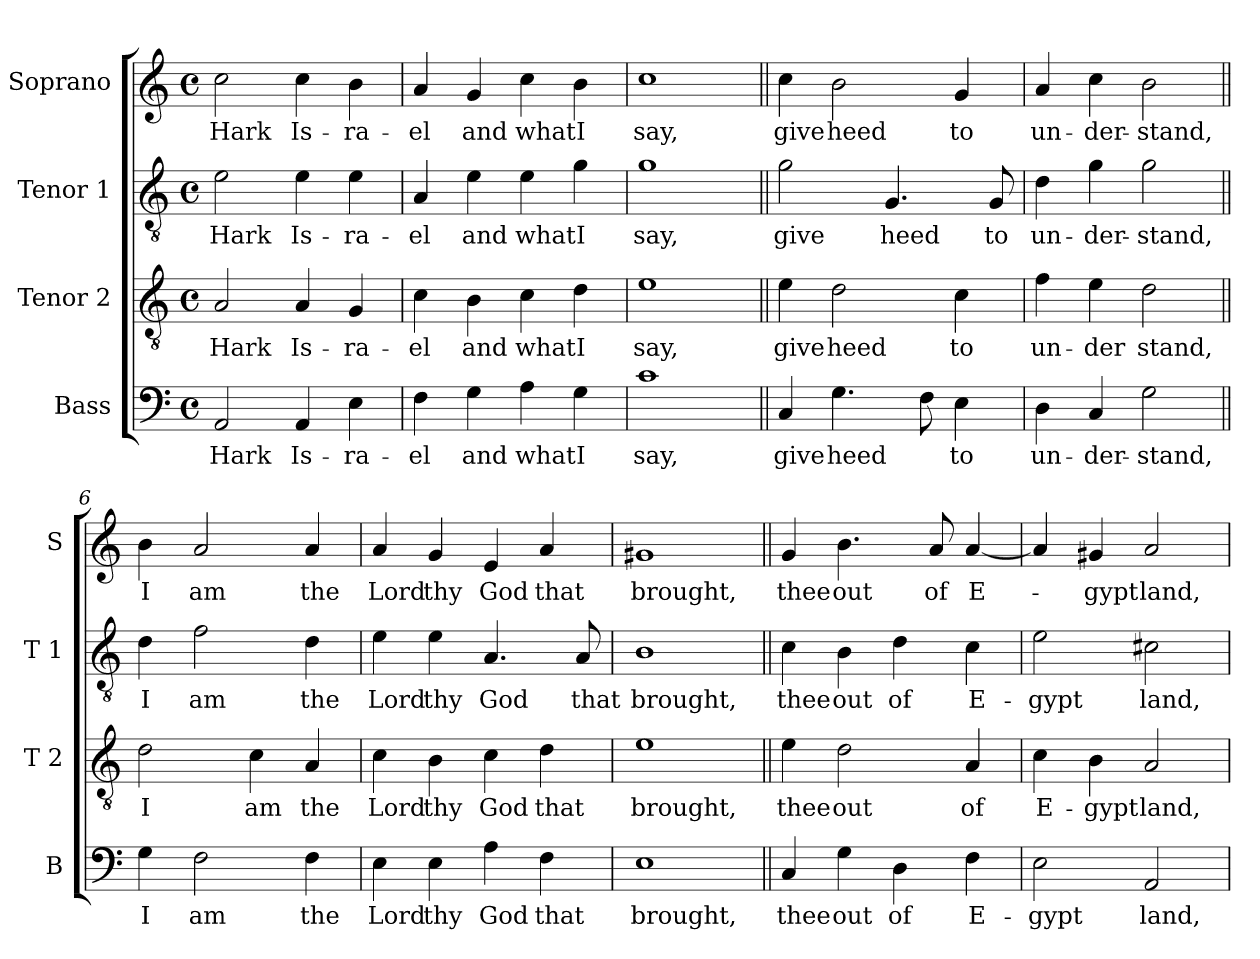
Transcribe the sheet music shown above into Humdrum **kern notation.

**kern	**text	**kern	**text	**kern	**text	**kern	**text
*part4	*part4	*part3	*part3	*part2	*part2	*part1	*part1
*staff4	*staff4	*staff3	*staff3	*staff2	*staff2	*staff1	*staff1
*I"Bass	*	*I"Tenor 2	*	*I"Tenor 1	*	*I"Soprano	*
*I'B	*	*I'T 2	*	*I'T 1	*	*I'S	*
*clefF4	*	*clefGv2	*	*clefGv2	*	*clefG2	*
*k[]	*	*k[]	*	*k[]	*	*k[]	*
*C:	*	*C:	*	*C:	*	*C:	*
*M4/4	*	*M4/4	*	*M4/4	*	*M4/4	*
*met(c)	*	*met(c)	*	*met(c)	*	*met(c)	*
=1	=1	=1	=1	=1	=1	=1	=1
!	!LO:LY:b	!	!LO:LY:b	!	!LO:LY:b	!	!LO:LY:b
2AA/	Hark	2A/	Hark	2e\	Hark	2cc\	Hark
!	!LO:LY:b	!	!LO:LY:b	!	!LO:LY:b	!	!LO:LY:b
4AA/	Is-	4A/	Is-	4e\	Is-	4cc\	Is-
!	!LO:LY:b	!	!LO:LY:b	!	!LO:LY:b	!	!LO:LY:b
4E\	-ra-	4G/	-ra-	4e\	-ra-	4b\	-ra-
=2	=2	=2	=2	=2	=2	=2	=2
!	!LO:LY:b	!	!LO:LY:b	!	!LO:LY:b	!	!LO:LY:b
4F\	-el	4c\	-el	4A/	-el	4a/	-el
!	!LO:LY:b	!	!LO:LY:b	!	!LO:LY:b	!	!LO:LY:b
4G\	and	4B\	and	4e\	and	4g/	and
!	!LO:LY:b	!	!LO:LY:b	!	!LO:LY:b	!	!LO:LY:b
4A\	what	4c\	what	4e\	what	4cc\	what
!	!LO:LY:b	!	!LO:LY:b	!	!LO:LY:b	!	!LO:LY:b
4G\	I	4d\	I	4g\	I	4b\	I
=3	=3	=3	=3	=3	=3	=3	=3
!	!LO:LY:b	!	!LO:LY:b	!	!LO:LY:b	!	!LO:LY:b
1c	say,	1e	say,	1g	say,	1cc	say,
=4||	=4||	=4||	=4||	=4||	=4||	=4||	=4||
!	!LO:LY:b	!	!LO:LY:b	!	!LO:LY:b	!	!LO:LY:b
4C/	give	4e\	give	2g\	give	4cc\	give
!	!LO:LY:b	!	!LO:LY:b	!	!	!	!LO:LY:b
4.G\	heed	2d\	heed	.	.	2b\	heed
!	!	!	!	!	!LO:LY:b	!	!
.	.	.	.	4.G/	heed	.	.
8F\	.	.	.	.	.	.	.
!	!LO:LY:b	!	!LO:LY:b	!	!	!	!LO:LY:b
4E\	to	4c\	to	.	.	4g/	to
!	!	!	!	!	!LO:LY:b	!	!
.	.	.	.	8G/	to	.	.
=5	=5	=5	=5	=5	=5	=5	=5
!	!LO:LY:b	!	!LO:LY:b	!	!LO:LY:b	!	!LO:LY:b
4D\	un-	4f\	un-	4d\	un-	4a/	un-
!	!LO:LY:b	!	!LO:LY:b	!	!LO:LY:b	!	!LO:LY:b
4C/	-der-	4e\	-der	4g\	-der-	4cc\	-der-
!	!LO:LY:b	!	!LO:LY:b	!	!LO:LY:b	!	!LO:LY:b
2G\	-stand,	2d\	stand,	2g\	-stand,	2b\	-stand,
!!LO:LB:g=z
=6||	=6||	=6||	=6||	=6||	=6||	=6||	=6||
!	!LO:LY:b	!	!LO:LY:b	!	!LO:LY:b	!	!LO:LY:b
4G\	I	2d\	I	4d\	I	4b\	I
!	!LO:LY:b	!	!	!	!LO:LY:b	!	!LO:LY:b
2F\	am	.	.	2f\	am	2a/	am
!	!	!	!LO:LY:b	!	!	!	!
.	.	4c\	am	.	.	.	.
!	!LO:LY:b	!	!LO:LY:b	!	!LO:LY:b	!	!LO:LY:b
4F\	the	4A/	the	4d\	the	4a/	the
=7	=7	=7	=7	=7	=7	=7	=7
!	!LO:LY:b	!	!LO:LY:b	!	!LO:LY:b	!	!LO:LY:b
4E\	Lord	4c\	Lord	4e\	Lord	4a/	Lord
!	!LO:LY:b	!	!LO:LY:b	!	!LO:LY:b	!	!LO:LY:b
4E\	thy	4B\	thy	4e\	thy	4g/	thy
!	!LO:LY:b	!	!LO:LY:b	!	!LO:LY:b	!	!LO:LY:b
4A\	God	4c\	God	4.A/	God	4e/	God
!	!LO:LY:b	!	!LO:LY:b	!	!	!	!LO:LY:b
4F\	that	4d\	that	.	.	4a/	that
!	!	!	!	!	!LO:LY:b	!	!
.	.	.	.	8A/	that	.	.
=8	=8	=8	=8	=8	=8	=8	=8
!	!LO:LY:b	!	!LO:LY:b	!	!LO:LY:b	!	!LO:LY:b
1E	brought,	1e	brought,	1B	brought,	1g#X	brought,
=9||	=9||	=9||	=9||	=9||	=9||	=9||	=9||
!	!LO:LY:b	!	!LO:LY:b	!	!LO:LY:b	!	!LO:LY:b
4C/	thee	4e\	thee	4c\	thee	4g/	thee
!	!LO:LY:b	!	!LO:LY:b	!	!LO:LY:b	!	!LO:LY:b
4G\	out	2d\	out	4B\	out	4.b\	out
!	!LO:LY:b	!	!	!	!LO:LY:b	!	!
4D\	of	.	.	4d\	of	.	.
!	!	!	!	!	!	!	!LO:LY:b
.	.	.	.	.	.	8a/	of
!	!LO:LY:b	!	!LO:LY:b	!	!LO:LY:b	!	!LO:LY:b
4F\	E-	4A/	of	4c\	E-	[4a/	E-
=10	=10	=10	=10	=10	=10	=10	=10
!	!LO:LY:b	!	!LO:LY:b	!	!LO:LY:b	!	!
2E\	-gypt	4c\	E-	2e\	-gypt	4a/]	.
!	!	!	!LO:LY:b	!	!	!	!LO:LY:b
.	.	4B\	-gypt	.	.	4g#X/	-gypt
!	!LO:LY:b	!	!LO:LY:b	!	!LO:LY:b	!	!LO:LY:b
2AA/	land,	2A/	land,	2c#X\	land,	2a/	land,
=	=	=	=	=	=	=	=
*-	*-	*-	*-	*-	*-	*-	*-
